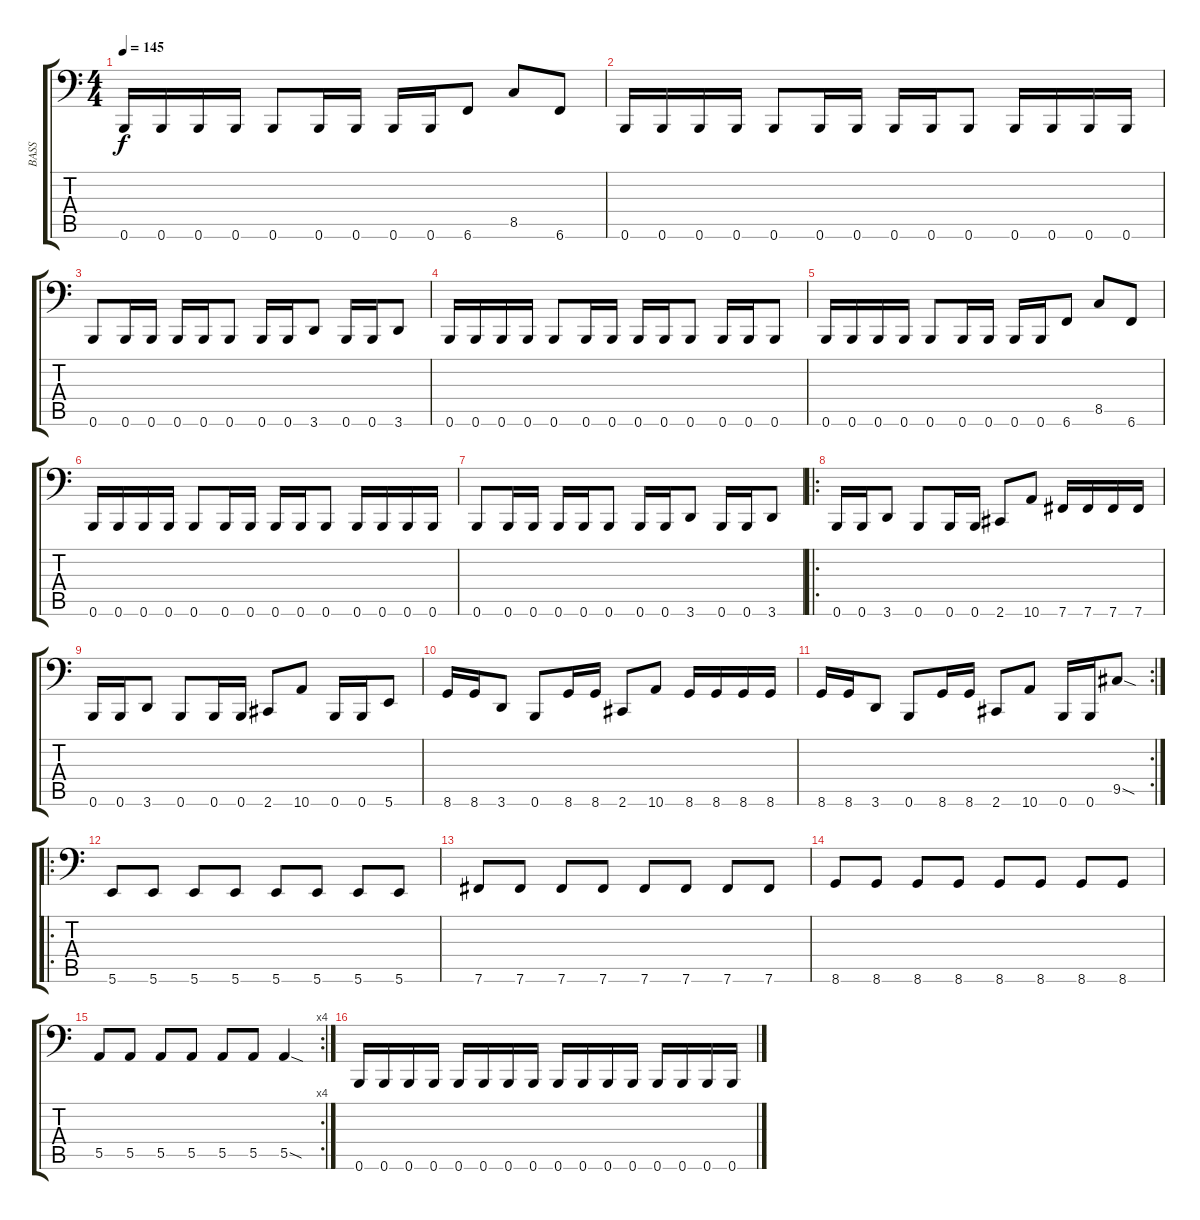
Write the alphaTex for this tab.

\track ("BASS" "BASS") {instrument electricbassfinger}
\staff {score tabs}
\tuning (C3 G2 D2 A1 E1 B0) {hide}
\ts (4 4)
\tempo 145
\clef f4
\ks c
0.6.16{dy f} 0.6.16 0.6.16 0.6.16 0.6.8 0.6.16 0.6.16 0.6.16 0.6.16 6.6.8 8.5.8 6.6.8 |
0.6.16 0.6.16 0.6.16 0.6.16 0.6.8 0.6.16 0.6.16 0.6.16 0.6.16 0.6.8 0.6.16 0.6.16 0.6.16 0.6.16 |
0.6.8 0.6.16 0.6.16 0.6.16 0.6.16 0.6.8 0.6.16 0.6.16 3.6.8 0.6.16 0.6.16 3.6.8 |
0.6.16 0.6.16 0.6.16 0.6.16 0.6.8 0.6.16 0.6.16 0.6.16 0.6.16 0.6.8 0.6.16 0.6.16 0.6.8 |
0.6.16 0.6.16 0.6.16 0.6.16 0.6.8 0.6.16 0.6.16 0.6.16 0.6.16 6.6.8 8.5.8 6.6.8 |
0.6.16 0.6.16 0.6.16 0.6.16 0.6.8 0.6.16 0.6.16 0.6.16 0.6.16 0.6.8 0.6.16 0.6.16 0.6.16 0.6.16 |
0.6.8 0.6.16 0.6.16 0.6.16 0.6.16 0.6.8 0.6.16 0.6.16 3.6.8 0.6.16 0.6.16 3.6.8 |
\ro
0.6.16 0.6.16 3.6.8 0.6.8 0.6.16 0.6.16 2.6.8 10.6.8 7.6.16 7.6.16 7.6.16 7.6.16 |
0.6.16 0.6.16 3.6.8 0.6.8 0.6.16 0.6.16 2.6.8 10.6.8 0.6.16 0.6.16 5.6.8 |
8.6.16 8.6.16 3.6.8 0.6.8 8.6.16 8.6.16 2.6.8 10.6.8 8.6.16 8.6.16 8.6.16 8.6.16 |
\rc 2
8.6.16 8.6.16 3.6.8 0.6.8 8.6.16 8.6.16 2.6.8 10.6.8 0.6.16 0.6.16 9.5{sod}.8 |
\ro
5.6.8 5.6.8 5.6.8 5.6.8 5.6.8 5.6.8 5.6.8 5.6.8 |
7.6.8 7.6.8 7.6.8 7.6.8 7.6.8 7.6.8 7.6.8 7.6.8 |
8.6.8 8.6.8 8.6.8 8.6.8 8.6.8 8.6.8 8.6.8 8.6.8 |
\rc 4
5.5.8 5.5.8 5.5.8 5.5.8 5.5.8 5.5.8 5.5{sod}.4 |
0.6.16 0.6.16 0.6.16 0.6.16 0.6.16 0.6.16 0.6.16 0.6.16 0.6.16 0.6.16 0.6.16 0.6.16 0.6.16 0.6.16 0.6.16 0.6.16
